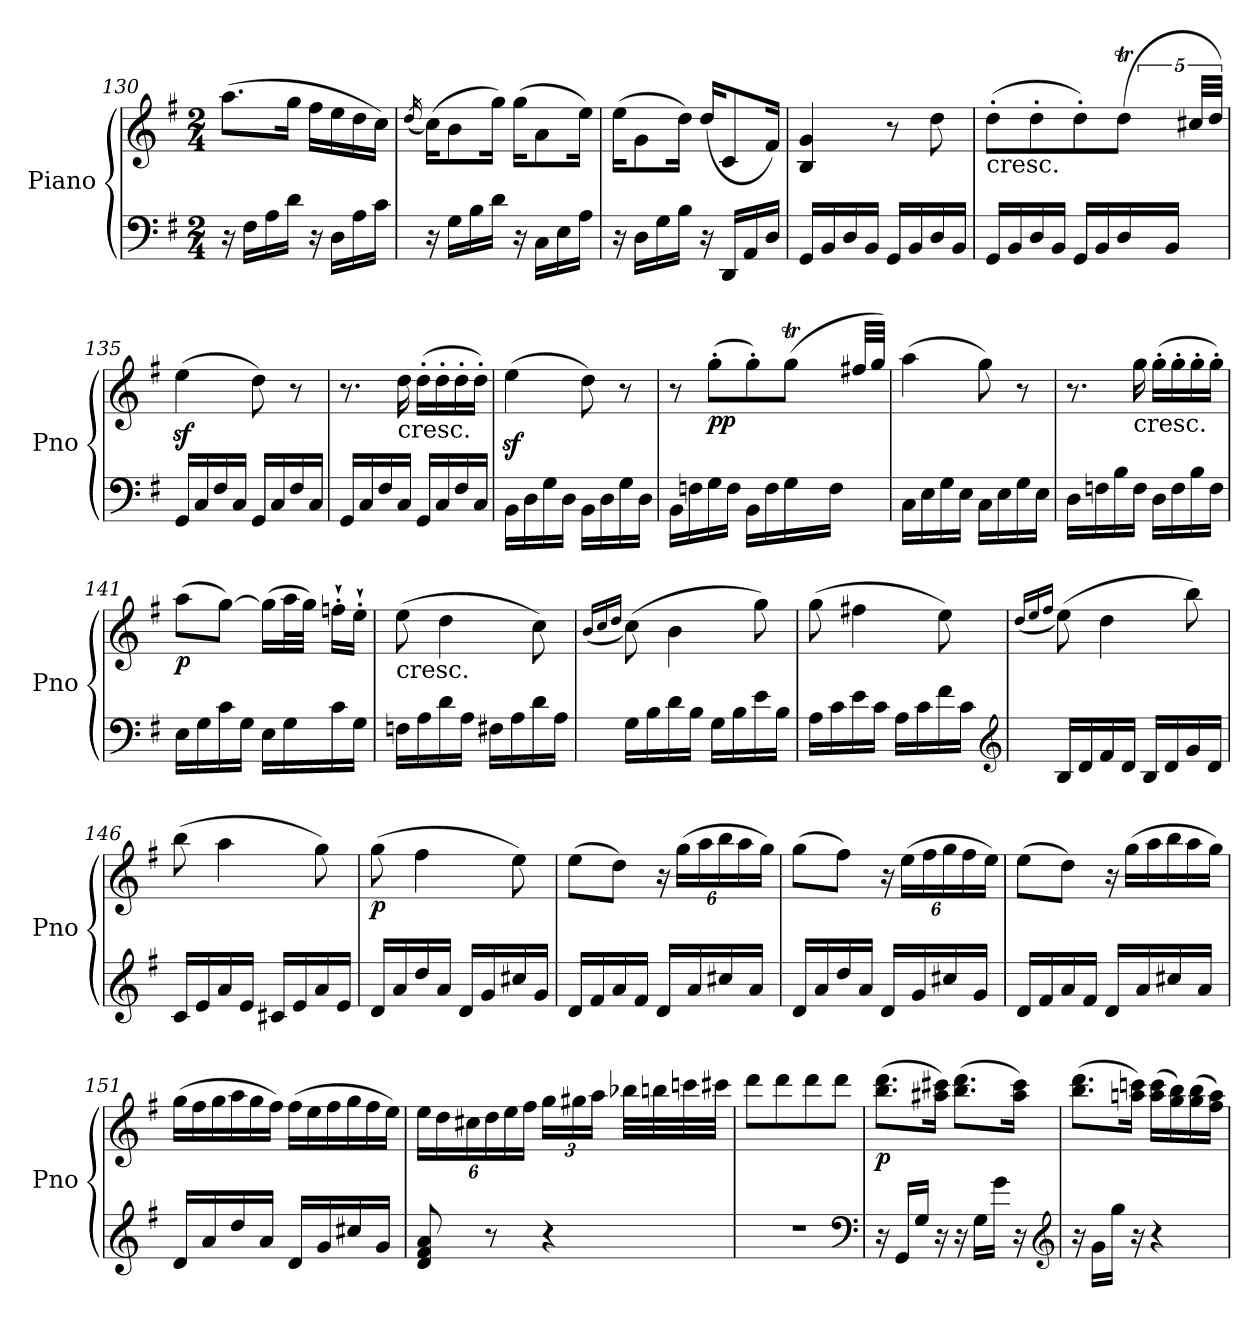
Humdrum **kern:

**kern	**kern	**dynam
*part1	*part1	*part1
*staff2	*staff1	*staff1/2
*I"Piano	*	*
*I'Pno	*	*
*clefF4	*clefG2	*
*k[f#]	*k[f#]	*
*G:	*G:	*
*M2/4	*M2/4	*
=130	=130	=130
16r	(8.aa\L	.
16F#\LL	.	.
16A\	.	.
16d\JJ	16gg\Jk	.
16r	16ff#\LL	.
16D\LL	16ee\	.
16A\	16dd\	.
16c\JJ	16cc\JJ)	.
=131	=131	=131
.	(16qdd/	.
16r	(16cc\KL)	.
16G\LL	8b\	.
16B\	.	.
16d\JJ	16gg\Jk)	.
16r	(16gg\KL	.
16C\LL	8a\	.
16E\	.	.
16A\JJ	16ee\Jk)	.
=132	=132	=132
16r	(16ee\KL	.
16D\LL	8g\	.
16G\	.	.
16B\JJ	16dd\Jk)	.
16r	(16dd/KL	.
16DD/LL	8c/	.
16AA/	.	.
16D/JJ	16f#/Jk)	.
=133	=133	=133
16GG/LL	4B/ 4g/	.
16BB/	.	.
16D/	.	.
16BB/JJ	.	.
16GG/LL	8r	.
16BB/	.	.
16D/	8dd\	.
16BB/JJ	.	.
!!LO:PB:g=z
=134	=134	=134
*	*^	*
!	!LO:TX:b:t=cresc.	!	!
16GG/LL	(8dd'\L	5%2ryy	.
16BB/	.	.	.
16D/	8dd'\	.	.
16BB/JJ	.	.	.
16GG/LL	8dd'\)	.	.
16BB/	.	.	.
16D/	(8ddT\J	.	.
*	*	*Xtuplet	*
.	.	40eeyy	.
.	.	40ddyy	.
16BB/JJ	.	.	.
.	.	40cc#X/LL	.
.	.	40dd/JJ)	.
*	*v	*v	*
=135	=135	=135
16GG/LL	(4eez<\	.
16C/	.	.
16F#/	.	.
16C/JJ	.	.
16GG/LL	8dd\)	.
16C/	.	.
16F#/	8r	.
16C/JJ	.	.
=136	=136	=136
16GG/LL	8.r	.
16C/	.	.
16F#/	.	.
!	!LO:TX:b:t=cresc.	!
16C/JJ	16dd\	.
16GG/LL	(16dd'\LL	.
16C/	16dd'\	.
16F#/	16dd'\	.
16C/JJ	16dd'\JJ)	.
=137	=137	=137
16BB\LL	(4eez<\	.
16D\	.	.
16G\	.	.
16D\JJ	.	.
16BB\LL	8dd\)	.
16D\	.	.
16G\	8r	.
16D\JJ	.	.
=138	=138	=138
*	*^	*
16BB\LL	8r	5%2ryy	.
16Fn\	.	.	.
!	!	!	!LO:DY:b
16G\	(8gg'\L	.	pp
16F\JJ	.	.	.
16BB\LL	8gg'\)	.	.
16F\	.	.	.
16G\	(8ggT\J	.	.
.	.	40aayy	.
.	.	40ggyy	.
16F\JJ	.	.	.
.	.	40ff#X/LL	.
.	.	40gg/JJ)	.
*	*v	*v	*
!!LO:LB:g=z
=139	=139	=139
16C\LL	(4aa\	.
16E\	.	.
16G\	.	.
16E\JJ	.	.
16C\LL	8gg\)	.
16E\	.	.
16G\	8r	.
16E\JJ	.	.
=140	=140	=140
16D\LL	8.r	.
16Fn\	.	.
16B\	.	.
!	!LO:TX:b:t=cresc.	!
16F\JJ	16gg\	.
16D\LL	(16gg'\LL	.
16F\	16gg'\	.
16B\	16gg'\	.
16F\JJ	16gg'\JJ)	.
=141	=141	=141
!	!	!LO:DY:b
16E\LL	(8aa\L	p
16G\	.	.
16c\	[8gg\J)	.
16G\JJ	.	.
16E\LL	(16gg\LL]	.
16G\	32aa\L	.
.	32gg\JJJ)	.
16c\	16ffn`'\LL	.
16G\JJ	16ee`'\JJ	.
=142	=142	=142
!	!LO:TX:b:t=cresc.	!
16Fn\LL	(8ee\	.
16A\	.	.
16d\	4dd\	.
16A\JJ	.	.
16F#X\LL	.	.
16A\	.	.
16d\	8cc\)	.
16A\JJ	.	.
=143	=143	=143
.	(16qb/LL	.
.	16qcc/	.
.	16qdd/JJ	.
16G\LL	(8cc\)	.
16B\	.	.
16d\	4b\	.
16B\JJ	.	.
16G\LL	.	.
16B\	.	.
16e\	8gg\)	.
16B\JJ	.	.
!!LO:LB:g=z
=144	=144	=144
16A\LL	(8gg\	.
16c\	.	.
16e\	4ff#X\	.
16c\JJ	.	.
16A\LL	.	.
16c\	.	.
16f#\	8ee\)	.
16c\JJ	.	.
*clefG2	*	*
=145	=145	=145
.	(16qdd/LL	.
.	16qee/	.
.	16qff#/JJ	.
16B/LL	(8ee\)	.
16d/	.	.
16f#/	4dd\	.
16d/JJ	.	.
16B/LL	.	.
16d/	.	.
16g/	8bb\)	.
16d/JJ	.	.
=146	=146	=146
16c/LL	(8bb\	.
16e/	.	.
16a/	4aa\	.
16e/JJ	.	.
16c#X/LL	.	.
16e/	.	.
16a/	8gg\)	.
16e/JJ	.	.
=147	=147	=147
!	!	!LO:DY:b
16d/LL	(8gg\	p
16a/	.	.
16dd/	4ff#\	.
16a/JJ	.	.
16d/LL	.	.
16g/	.	.
16cc#X/	8ee\)	.
16g/JJ	.	.
=148	=148	=148
16d/LL	(8ee\L	.
16f#/	.	.
16a/	8dd\J)	.
16f#/JJ	.	.
*	*tuplet	*
*	*Xbrackettup	*
16d/LL	24r	.
.	(24gg\LL	.
16a/	.	.
.	24aa\	.
16cc#X/	24bb\	.
.	24aa\	.
16a/JJ	.	.
.	24gg\JJ)	.
!!LO:LB:g=z
=149	=149	=149
16d/LL	(8gg\L	.
16a/	.	.
16dd/	8ff#\J)	.
16a/JJ	.	.
16d/LL	24r	.
.	(24ee\LL	.
16g/	.	.
.	24ff#\	.
16cc#X/	24gg\	.
.	24ff#\	.
16g/JJ	.	.
.	24ee\JJ)	.
=150	=150	=150
16d/LL	(8ee\L	.
16f#/	.	.
16a/	8dd\J)	.
16f#/JJ	.	.
*	*Xtuplet	*
16d/LL	24r	.
.	(24gg\LL	.
16a/	.	.
.	24aa\	.
16cc#X/	24bb\	.
.	24aa\	.
16a/JJ	.	.
.	24gg\JJ)	.
=151	=151	=151
16d/LL	(24gg\LL	.
.	24ff#\	.
16a/	.	.
.	24gg\	.
16dd/	24aa\	.
.	24gg\	.
16a/JJ	.	.
.	24ff#\JJ)	.
16d/LL	(24ff#\LL	.
.	24ee\	.
16g/	.	.
.	24ff#\	.
16cc#X/	24gg\	.
.	24ff#\	.
16g/JJ	.	.
.	24ee\JJ)	.
=152	=152	=152
*	*tuplet	*
8d/ 8f#/ 8a/	24ee\LL	.
.	24dd\	.
.	24cc#X\	.
8r	24dd\	.
.	24ee\	.
.	24ff#\JJ	.
4r	24gg\LL	.
.	24gg#X\	.
.	24aa\JJ	.
.	32bb-X\LLL	.
.	32bbn\	.
.	32cccn\	.
.	32ccc#X\JJJ	.
!!LO:LB:g=z
=153	=153	=153
2r	8ddd\L	.
.	8ddd\	.
.	8ddd\	.
.	8ddd\J	.
*clefF4	*	*
=154	=154	=154
!	!	!LO:DY:b
16r	(8.bb\ 8.ddd\L	p
16GG/LL	.	.
16G/JJ	.	.
16r	16aa#X\ 16ccc#X\Jk)	.
16r	(8.bb\ 8.ddd\L	.
16G\LL	.	.
16g\JJ	.	.
16r	16aa#\ 16ccc#\Jk)	.
*clefG2	*	*
=155	=155	=155
16r	(8.bb\ 8.ddd\L	.
16g\LL	.	.
16gg\JJ	.	.
16r	16aan\ 16cccn\Jk)	.
4r	(16aa\ 16ccc\LL	.
.	16gg\ 16bb\)	.
.	(16gg\ 16bb\	.
.	16ff#\ 16aa\JJ)	.
=	=	=
*-	*-	*-
